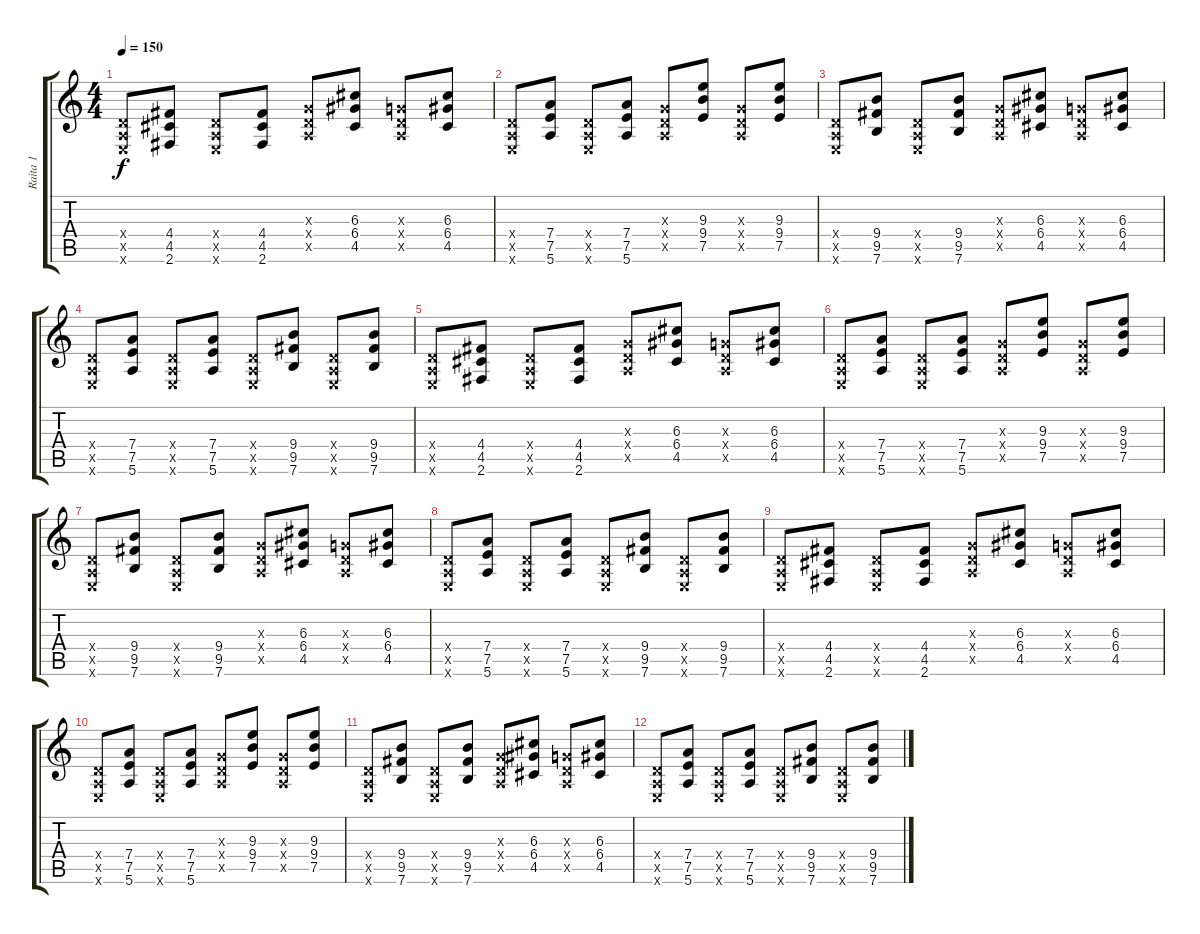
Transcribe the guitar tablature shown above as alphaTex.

\track ("Raita 1" "Raita 1") {instrument overdrivenguitar}
\staff {score tabs}
\tuning (E4 B3 G3 D3 A2 E2) {hide}
\ts (4 4)
\tempo 150
\clef g2
\ks c
(0.4{x} 0.5{x} 0.6{x}).8{dy f} (4.4 4.5 2.6).8 (0.4{x} 0.5{x} 0.6{x}).8 (4.4 4.5 2.6).8 (0.3{x} 0.4{x} 0.5{x}).8 (6.3 6.4 4.5).8 (0.3{x} 0.4{x} 0.5{x}).8 (6.3 6.4 4.5).8 |
(0.4{x} 0.5{x} 0.6{x}).8 (7.4 7.5 5.6).8 (0.4{x} 0.5{x} 0.6{x}).8 (7.4 7.5 5.6).8 (0.3{x} 0.4{x} 0.5{x}).8 (9.3 9.4 7.5).8 (0.3{x} 0.4{x} 0.5{x}).8 (9.3 9.4 7.5).8 |
(0.4{x} 0.5{x} 0.6{x}).8 (9.4 9.5 7.6).8 (0.4{x} 0.5{x} 0.6{x}).8 (9.4 9.5 7.6).8 (0.3{x} 0.4{x} 0.5{x}).8 (6.3 6.4 4.5).8 (0.3{x} 0.4{x} 0.5{x}).8 (6.3 6.4 4.5).8 |
(0.4{x} 0.5{x} 0.6{x}).8 (7.4 7.5 5.6).8 (0.4{x} 0.5{x} 0.6{x}).8 (7.4 7.5 5.6).8 (0.4{x} 0.5{x} 0.6{x}).8 (9.4 9.5 7.6).8 (0.4{x} 0.5{x} 0.6{x}).8 (9.4 9.5 7.6).8 |
(0.4{x} 0.5{x} 0.6{x}).8 (4.4 4.5 2.6).8 (0.4{x} 0.5{x} 0.6{x}).8 (4.4 4.5 2.6).8 (0.3{x} 0.4{x} 0.5{x}).8 (6.3 6.4 4.5).8 (0.3{x} 0.4{x} 0.5{x}).8 (6.3 6.4 4.5).8 |
(0.4{x} 0.5{x} 0.6{x}).8 (7.4 7.5 5.6).8 (0.4{x} 0.5{x} 0.6{x}).8 (7.4 7.5 5.6).8 (0.3{x} 0.4{x} 0.5{x}).8 (9.3 9.4 7.5).8 (0.3{x} 0.4{x} 0.5{x}).8 (9.3 9.4 7.5).8 |
(0.4{x} 0.5{x} 0.6{x}).8 (9.4 9.5 7.6).8 (0.4{x} 0.5{x} 0.6{x}).8 (9.4 9.5 7.6).8 (0.3{x} 0.4{x} 0.5{x}).8 (6.3 6.4 4.5).8 (0.3{x} 0.4{x} 0.5{x}).8 (6.3 6.4 4.5).8 |
(0.4{x} 0.5{x} 0.6{x}).8 (7.4 7.5 5.6).8 (0.4{x} 0.5{x} 0.6{x}).8 (7.4 7.5 5.6).8 (0.4{x} 0.5{x} 0.6{x}).8 (9.4 9.5 7.6).8 (0.4{x} 0.5{x} 0.6{x}).8 (9.4 9.5 7.6).8 |
(0.4{x} 0.5{x} 0.6{x}).8 (4.4 4.5 2.6).8 (0.4{x} 0.5{x} 0.6{x}).8 (4.4 4.5 2.6).8 (0.3{x} 0.4{x} 0.5{x}).8 (6.3 6.4 4.5).8 (0.3{x} 0.4{x} 0.5{x}).8 (6.3 6.4 4.5).8 |
(0.4{x} 0.5{x} 0.6{x}).8 (7.4 7.5 5.6).8 (0.4{x} 0.5{x} 0.6{x}).8 (7.4 7.5 5.6).8 (0.3{x} 0.4{x} 0.5{x}).8 (9.3 9.4 7.5).8 (0.3{x} 0.4{x} 0.5{x}).8 (9.3 9.4 7.5).8 |
(0.4{x} 0.5{x} 0.6{x}).8 (9.4 9.5 7.6).8 (0.4{x} 0.5{x} 0.6{x}).8 (9.4 9.5 7.6).8 (0.3{x} 0.4{x} 0.5{x}).8 (6.3 6.4 4.5).8 (0.3{x} 0.4{x} 0.5{x}).8 (6.3 6.4 4.5).8 |
(0.4{x} 0.5{x} 0.6{x}).8 (7.4 7.5 5.6).8 (0.4{x} 0.5{x} 0.6{x}).8 (7.4 7.5 5.6).8 (0.4{x} 0.5{x} 0.6{x}).8 (9.4 9.5 7.6).8 (0.4{x} 0.5{x} 0.6{x}).8 (9.4 9.5 7.6).8
